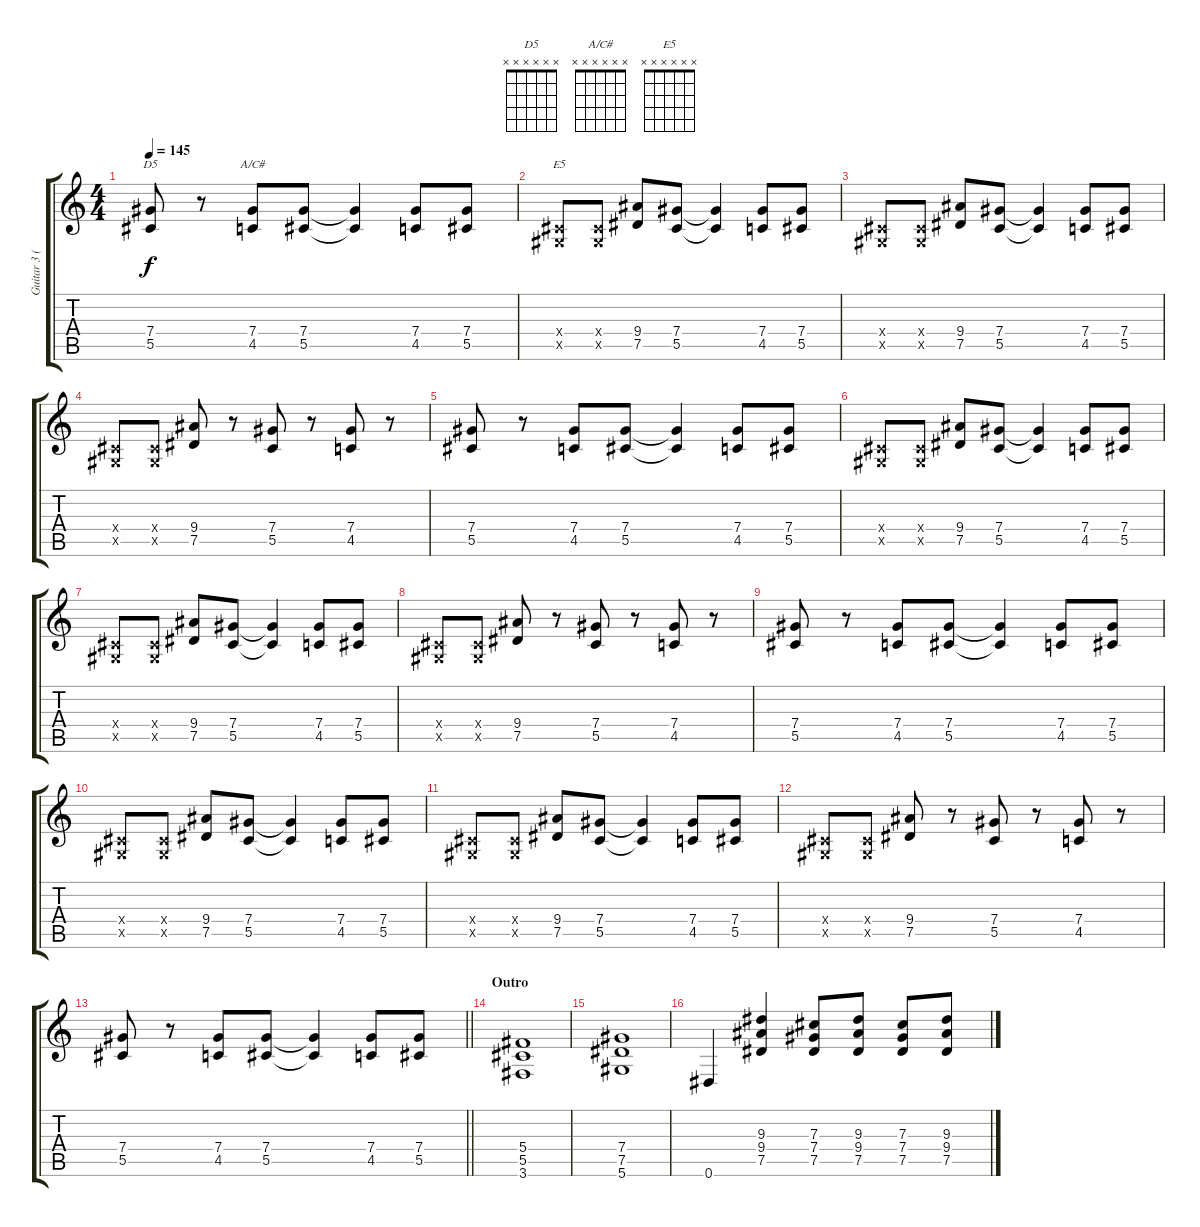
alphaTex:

\track ("Guitar 3 (Izzy)" "Guitar 3 (") {instrument distortionguitar}
\staff {score tabs}
\tuning (Eb4 Bb3 Gb3 Db3 Ab2 Eb2) {hide}
\chord ("D5" x x x x x x)
\chord ("A/C#" x x x x x x)
\chord ("E5" x x x x x x)
\ts (4 4)
\tempo 145
\clef g2
\ks c
(7.4 5.5).8{ch "D5" dy f} r.8 (7.4 4.5).8{ch "A/C#"} (7.4 5.5).8 (7.4{t} 5.5{t}).4 (7.4 4.5).8 (7.4 5.5).8 |
(0.4{x} 0.5{x}).8{ch "E5"} (0.4{x} 0.5{x}).8 (9.4 7.5).8 (7.4 5.5).8 (7.4{t} 5.5{t}).4 (7.4 4.5).8 (7.4 5.5).8 |
(0.4{x} 0.5{x}).8 (0.4{x} 0.5{x}).8 (9.4 7.5).8 (7.4 5.5).8 (7.4{t} 5.5{t}).4 (7.4 4.5).8 (7.4 5.5).8 |
(0.4{x} 0.5{x}).8 (0.4{x} 0.5{x}).8 (9.4 7.5).8 r.8 (7.4 5.5).8 r.8 (7.4 4.5).8 r.8 |
(7.4 5.5).8 r.8 (7.4 4.5).8 (7.4 5.5).8 (7.4{t} 5.5{t}).4 (7.4 4.5).8 (7.4 5.5).8 |
(0.4{x} 0.5{x}).8 (0.4{x} 0.5{x}).8 (9.4 7.5).8 (7.4 5.5).8 (7.4{t} 5.5{t}).4 (7.4 4.5).8 (7.4 5.5).8 |
(0.4{x} 0.5{x}).8 (0.4{x} 0.5{x}).8 (9.4 7.5).8 (7.4 5.5).8 (7.4{t} 5.5{t}).4 (7.4 4.5).8 (7.4 5.5).8 |
(0.4{x} 0.5{x}).8 (0.4{x} 0.5{x}).8 (9.4 7.5).8 r.8 (7.4 5.5).8 r.8 (7.4 4.5).8 r.8 |
(7.4 5.5).8 r.8 (7.4 4.5).8 (7.4 5.5).8 (7.4{t} 5.5{t}).4 (7.4 4.5).8 (7.4 5.5).8 |
(0.4{x} 0.5{x}).8 (0.4{x} 0.5{x}).8 (9.4 7.5).8 (7.4 5.5).8 (7.4{t} 5.5{t}).4 (7.4 4.5).8 (7.4 5.5).8 |
(0.4{x} 0.5{x}).8 (0.4{x} 0.5{x}).8 (9.4 7.5).8 (7.4 5.5).8 (7.4{t} 5.5{t}).4 (7.4 4.5).8 (7.4 5.5).8 |
(0.4{x} 0.5{x}).8 (0.4{x} 0.5{x}).8 (9.4 7.5).8 r.8 (7.4 5.5).8 r.8 (7.4 4.5).8 r.8 |
\barLineRight lightlight
(7.4 5.5).8 r.8 (7.4 4.5).8 (7.4 5.5).8 (7.4{t} 5.5{t}).4 (7.4 4.5).8 (7.4 5.5).8 |
\section ("" "Outro")
(5.4 5.5 3.6).1 |
(7.4 7.5 5.6).1 |
0.6.4 (9.3 9.4 7.5).4 (7.3 7.4 7.5).8 (9.3 9.4 7.5).8 (7.3 7.4 7.5).8 (9.3 9.4 7.5).8
